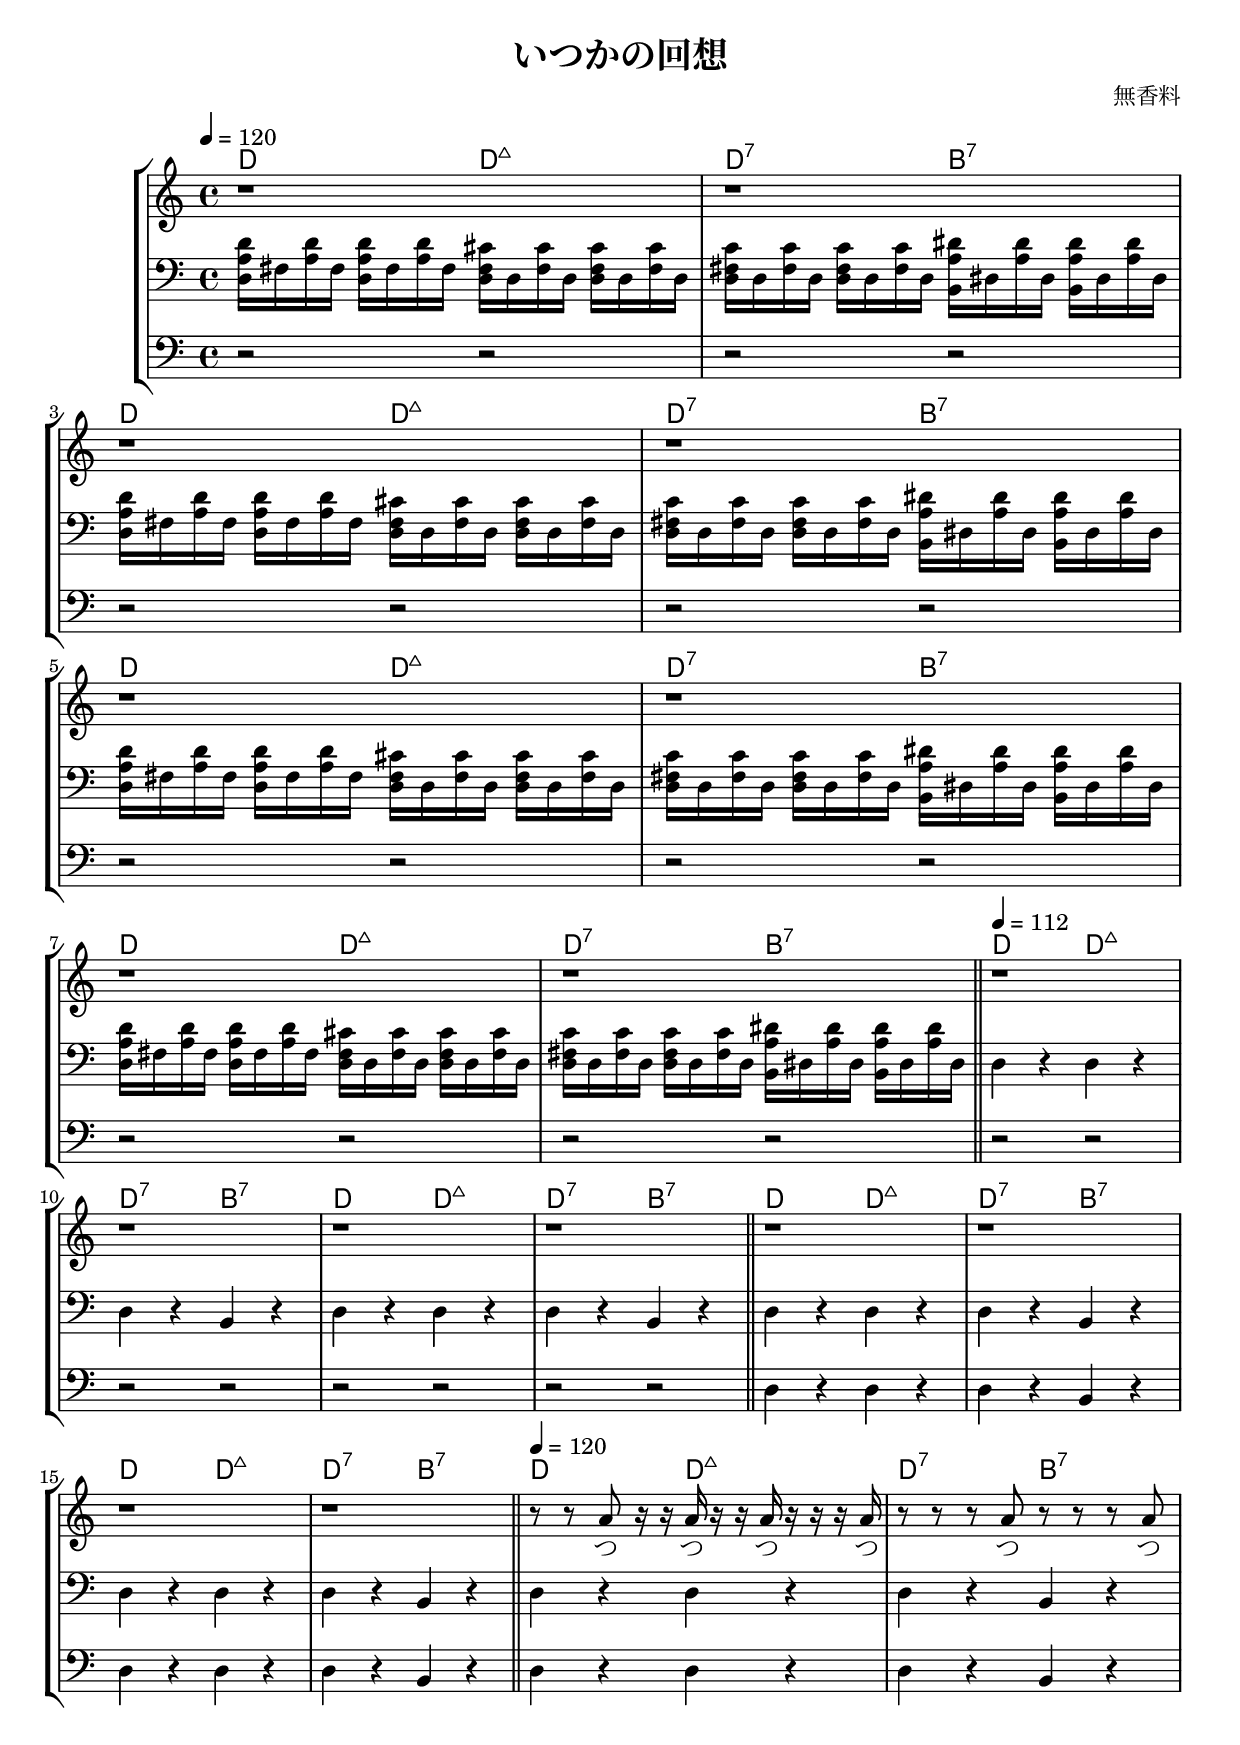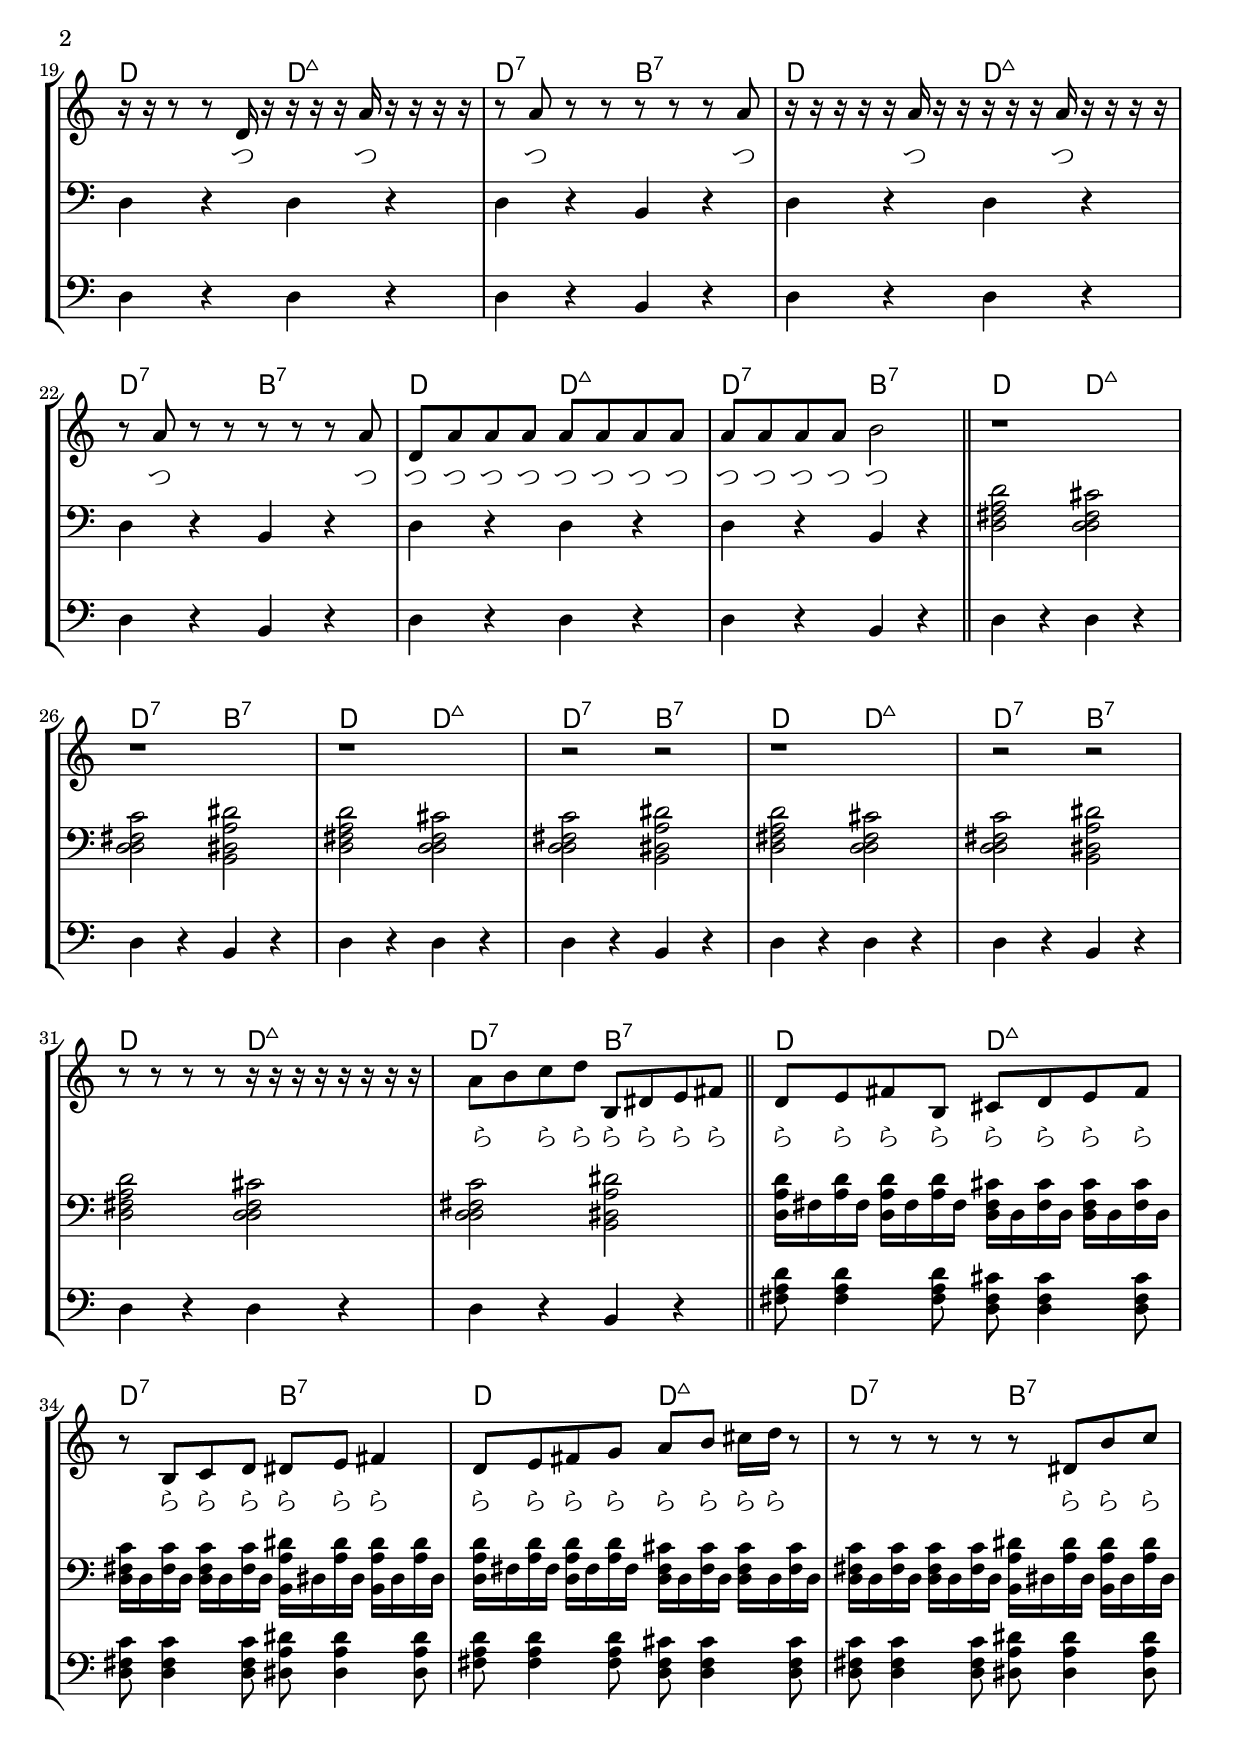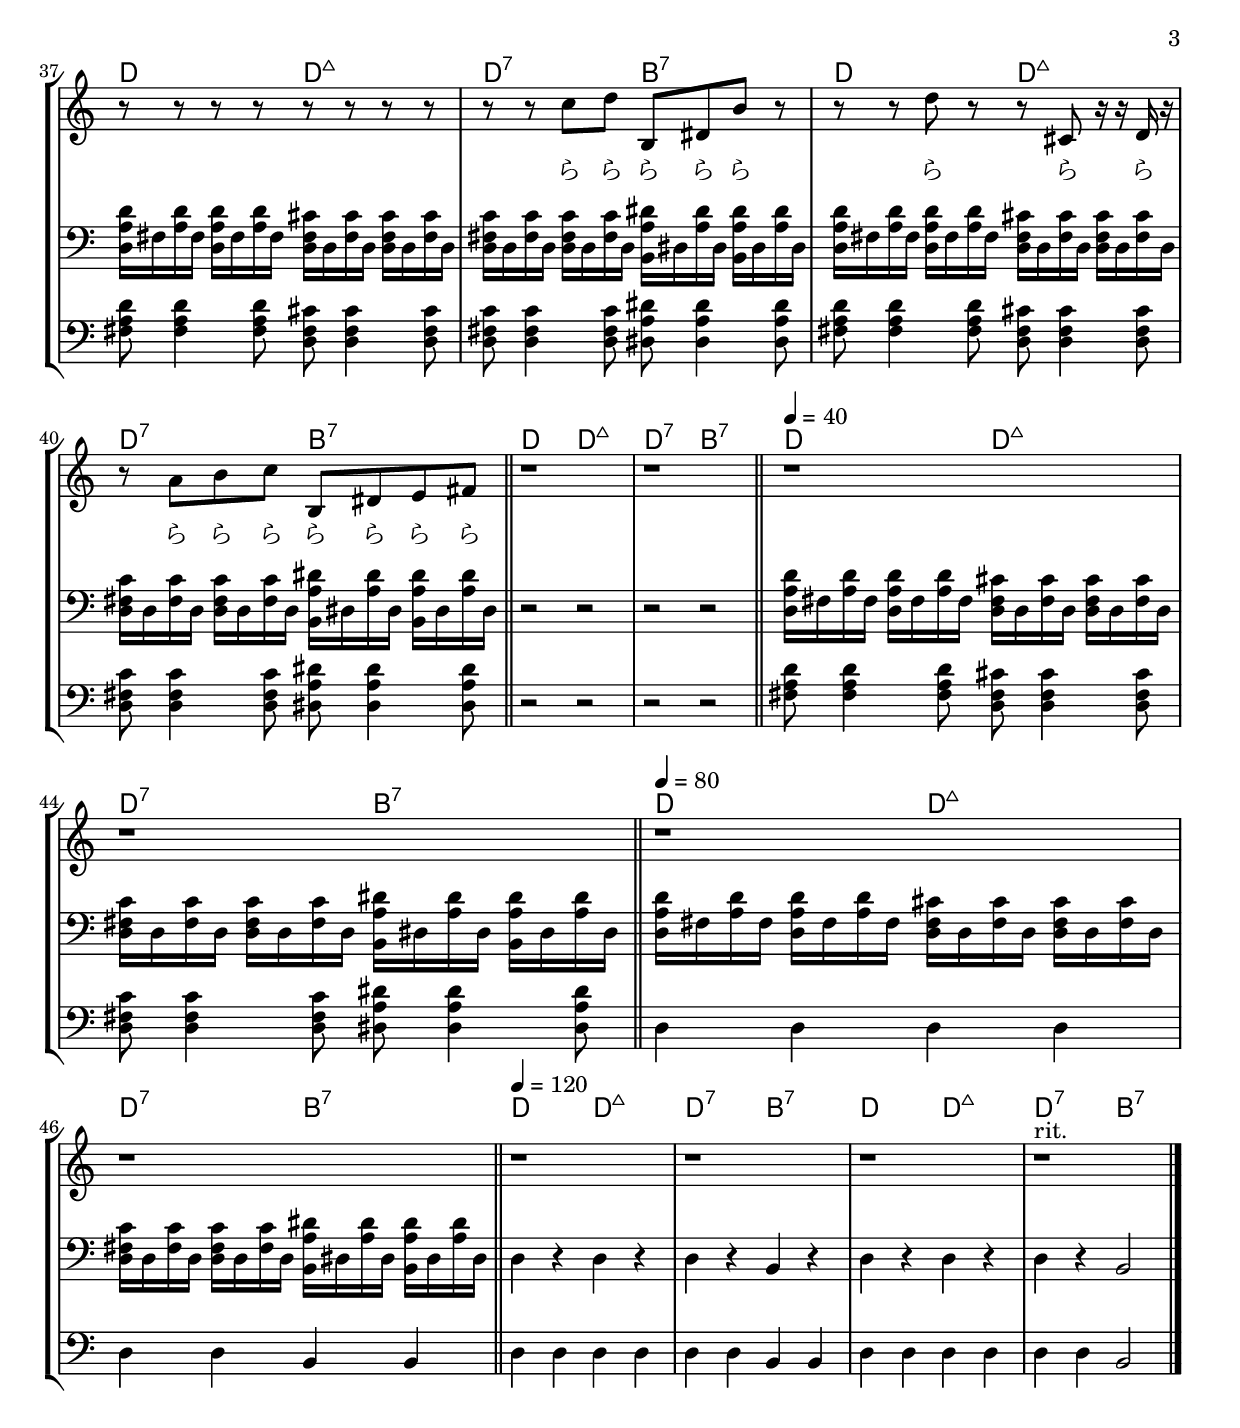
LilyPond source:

\version "2.12.1"

\header {
	title = \markup {いつかの回想}
	composer = \markup \center-column {無香料}
}

harmony = \chordmode {
	d2 d:maj7 d:7 b:7 d d:maj7 d:7 b:7 d d:maj7 d:7 b:7 d d:maj7 d:7 b:7 

	d d:maj7 d:7 b:7 d d:maj7 d:7 b:7 

	d d:maj7 d:7 b:7 d d:maj7 d:7 b:7 

	d d:maj7 d:7 b:7 d d:maj7 d:7 b:7 d d:maj7 d:7 b:7 d d:maj7 d:7 b:7 

	d d:maj7 d:7 b:7 d d:maj7 d:7 b:7 d d:maj7 d:7 b:7 d d:maj7 d:7 b:7 

	d d:maj7 d:7 b:7 d d:maj7 d:7 b:7 d d:maj7 d:7 b:7 d d:maj7 d:7 b:7 

	d d:maj7 d:7 b:7 

	d d:maj7 d:7 b:7 

	d d:maj7 d:7 b:7 

	d d:maj7 d:7 b:7 d d:maj7 d:7 b:7 
}

melody = {
	\key c \major
	\tempo 4 = 120
	r1 | r1 | r1 | r1 | r1 | r1 | r1 | r1   
	\tempo 4 = 112
	r1 | r1 | r1 | r1   
	r1 | r1 | r1 | r1   
	\set Staff.midiInstrument = #"Breath Noise"
		\tempo 4 = 120
 r8  r8  a'8  r16  r16  a'16  r16  r16  a'16  r16  r16  r16  a'16 
	r8  r8  r8  a'8  r8  r8  r8  a'8 
	r16  r16  r8  r8  d'16  r16  r16  r16  r16  a'16  r16  r16  r16  r16 
	r8  a'8  r8  r8  r8  r8  r8  a'8 
	r16  r16  r16  r16  r16  a'16  r16  r16  r16  r16  r16  a'16  r16  r16  r16  r16 
	r8  a'8  r8  r8  r8  r8  r8  a'8 
	d'8  a'8  a'8  a'8  a'8  a'8  a'8  a'8 
	a'8  a'8  a'8  a'8  b'2
	\set Staff.midiInstrument = #"FX 3 (crystal)"
	 r1~ 
	r1 
	 r1~ 
	r2  r2 
	r1~ 
	r2  r2 
	r8  r8  r8  r8  r16  r16  r16  r16  r16  r16  r16  r16 
	a'8  b'8  c''8  d''8  b8  dis'8  e'8  fis'8
	\set Staff.midiInstrument = #"FX 3 (crystal)"
	 d'8  e'8  fis'8  b8  cis'8  d'8  e'8  fis'8 
	r8  b8  c'8  d'8  dis'8  e'8  fis'4 
	d'8  e'8  fis'8  g'8  a'8  b'8  cis''16  d''16  r8 
	r8  r8  r8  r8  r8  dis'8  b'8  c''8 
	r8  r8  r8  r8  r8  r8  r8  r8 
	r8  r8  c''8  d''8  b8  dis'8  b'8  r8 
	r8  r8  d''8  r8  r8  cis'8  r16  r16  d'16  r16 
	r8  a'8  b'8  c''8  b8  dis'8  e'8  fis'8
	r1 | r1   
	\tempo 4 = 40
	r1 | r1   
	\tempo 4 = 80
	r1 | r1   
	\tempo 4 = 120
	r1 | r1 | r1 | r1^"rit." \bar "|."
}

words = \lyricmode {
	
	
	
	つ  つ  つ  つ  つ  つ  つ  つ  つ  つ  つ  つ  つ  つ  つ  つ  つ  つ  つ  つ  つ  つ  つ  つ  つ  つ  つ  
	ら  ら  ら  ら  ら  ら  ら  ら  
	ら  ら  ら  ら  ら  ら  ら  ら  ら  ら  ら  ら  ら  ら  ら  ら  ら  ら  ら  ら  ら  ら  ら  ら  ら  ら  ら  ら  ら  ら  ら  ら  ら  ら  ら  ら  ら  ら  ら  ら  
	
	
	
	
}

tempochange = {
	\tempo 4 = 120
	r1 | r1 | r1 | r1 | r1 | r1 | r1 | r1 \bar "||"
	\tempo 4 = 112
	r1 | r1 | r1 | r1 \bar "||"
	\tempo 4 = 112
	r1 | r1 | r1 | r1 \bar "||"
	\tempo 4 = 120
	r1 | r1 | r1 | r1 | r1 | r1 | r1 | r1 \bar "||"
	\tempo 4 = 120
	r1 | r1 | r1 | r1 | r1 | r1 | r1 | r1 \bar "||"
	\tempo 4 = 120
	r1 | r1 | r1 | r1 | r1 | r1 | r1 | r1 \bar "||"
	\tempo 4 = 120
	r1 | r1 \bar "||"
	\tempo 4 = 40
	r1 | r1 \bar "||"
	\tempo 4 = 80
	r1 | r1 \bar "||"
	\tempo 4 = 120
	r1 | r1 | r1 | \tempo 4 = 90 r2 \tempo 4 = 80 r2 \bar "|."
}

mainacc = {
	\clef bass
	\set Staff.midiInstrument = #"Music box"
	\key c \major
	\tempo 4 = 120
	<d a d'>16 fis16 <a d'>16 fis16   <d a d'>16 fis16 <a d'>16 fis16
	<d fis cis'>16 d16 <fis cis'>16 d16   <d fis cis'>16 d16 <fis cis'>16 d16
	<d fis c'>16 d16 <fis c'>16 d16   <d fis c'>16 d16 <fis c'>16 d16
	<b, a dis'>16 dis16 <a dis'>16 dis16   <b, a dis'>16 dis16 <a dis'>16 dis16
	<d a d'>16 fis16 <a d'>16 fis16   <d a d'>16 fis16 <a d'>16 fis16
	<d fis cis'>16 d16 <fis cis'>16 d16   <d fis cis'>16 d16 <fis cis'>16 d16
	<d fis c'>16 d16 <fis c'>16 d16   <d fis c'>16 d16 <fis c'>16 d16
	<b, a dis'>16 dis16 <a dis'>16 dis16   <b, a dis'>16 dis16 <a dis'>16 dis16
	<d a d'>16 fis16 <a d'>16 fis16   <d a d'>16 fis16 <a d'>16 fis16
	<d fis cis'>16 d16 <fis cis'>16 d16   <d fis cis'>16 d16 <fis cis'>16 d16
	<d fis c'>16 d16 <fis c'>16 d16   <d fis c'>16 d16 <fis c'>16 d16
	<b, a dis'>16 dis16 <a dis'>16 dis16   <b, a dis'>16 dis16 <a dis'>16 dis16
	<d a d'>16 fis16 <a d'>16 fis16   <d a d'>16 fis16 <a d'>16 fis16
	<d fis cis'>16 d16 <fis cis'>16 d16   <d fis cis'>16 d16 <fis cis'>16 d16
	<d fis c'>16 d16 <fis c'>16 d16   <d fis c'>16 d16 <fis c'>16 d16
	<b, a dis'>16 dis16 <a dis'>16 dis16   <b, a dis'>16 dis16 <a dis'>16 dis16
	\bar "||"

	\set Staff.midiInstrument = #"Reverse Cymbal"
	\tempo 4 = 112
	d4 r4
	d4 r4
	d4 r4
	b,4 r4
	d4 r4
	d4 r4
	d4 r4
	b,4 r4
	\bar "||"

	\set Staff.midiInstrument = #"Reverse Cymbal"
	d4 r4
	d4 r4
	d4 r4
	b,4 r4
	d4 r4
	d4 r4
	d4 r4
	b,4 r4
	\bar "||"

	\set Staff.midiInstrument = #"Synth Voice"
	\tempo 4 = 120
	d4 r4
	d4 r4
	d4 r4
	b,4 r4
	d4 r4
	d4 r4
	d4 r4
	b,4 r4
	d4 r4
	d4 r4
	d4 r4
	b,4 r4
	d4 r4
	d4 r4
	d4 r4
	b,4 r4
	\bar "||"

	\set Staff.midiInstrument = #"Breath Noise"
	<d fis a d'>2
	<d d fis cis'>2
	<d d fis c'>2
	<b, dis a dis'>2
	<d fis a d'>2
	<d d fis cis'>2
	<d d fis c'>2
	<b, dis a dis'>2
	<d fis a d'>2
	<d d fis cis'>2
	<d d fis c'>2
	<b, dis a dis'>2
	<d fis a d'>2
	<d d fis cis'>2
	<d d fis c'>2
	<b, dis a dis'>2
	\bar "||"

	\set Staff.midiInstrument = #"FX 1 (rain)"
	<d a d'>16 fis16 <a d'>16 fis16   <d a d'>16 fis16 <a d'>16 fis16
	<d fis cis'>16 d16 <fis cis'>16 d16   <d fis cis'>16 d16 <fis cis'>16 d16
	<d fis c'>16 d16 <fis c'>16 d16   <d fis c'>16 d16 <fis c'>16 d16
	<b, a dis'>16 dis16 <a dis'>16 dis16   <b, a dis'>16 dis16 <a dis'>16 dis16
	<d a d'>16 fis16 <a d'>16 fis16   <d a d'>16 fis16 <a d'>16 fis16
	<d fis cis'>16 d16 <fis cis'>16 d16   <d fis cis'>16 d16 <fis cis'>16 d16
	<d fis c'>16 d16 <fis c'>16 d16   <d fis c'>16 d16 <fis c'>16 d16
	<b, a dis'>16 dis16 <a dis'>16 dis16   <b, a dis'>16 dis16 <a dis'>16 dis16
	<d a d'>16 fis16 <a d'>16 fis16   <d a d'>16 fis16 <a d'>16 fis16
	<d fis cis'>16 d16 <fis cis'>16 d16   <d fis cis'>16 d16 <fis cis'>16 d16
	<d fis c'>16 d16 <fis c'>16 d16   <d fis c'>16 d16 <fis c'>16 d16
	<b, a dis'>16 dis16 <a dis'>16 dis16   <b, a dis'>16 dis16 <a dis'>16 dis16
	<d a d'>16 fis16 <a d'>16 fis16   <d a d'>16 fis16 <a d'>16 fis16
	<d fis cis'>16 d16 <fis cis'>16 d16   <d fis cis'>16 d16 <fis cis'>16 d16
	<d fis c'>16 d16 <fis c'>16 d16   <d fis c'>16 d16 <fis c'>16 d16
	<b, a dis'>16 dis16 <a dis'>16 dis16   <b, a dis'>16 dis16 <a dis'>16 dis16
	\bar "||"

	\set Staff.midiInstrument = #"Acoustic grand"
	r2
	r2
	r2
	r2
	\bar "||"

	\set Staff.midiInstrument = #"Music box"
	\tempo 4 = 40
	<d a d'>16 fis16 <a d'>16 fis16   <d a d'>16 fis16 <a d'>16 fis16
	<d fis cis'>16 d16 <fis cis'>16 d16   <d fis cis'>16 d16 <fis cis'>16 d16
	<d fis c'>16 d16 <fis c'>16 d16   <d fis c'>16 d16 <fis c'>16 d16
	<b, a dis'>16 dis16 <a dis'>16 dis16   <b, a dis'>16 dis16 <a dis'>16 dis16
	\bar "||"

	\set Staff.midiInstrument = #"Music box"
	\tempo 4 = 80
	<d a d'>16 fis16 <a d'>16 fis16   <d a d'>16 fis16 <a d'>16 fis16
	<d fis cis'>16 d16 <fis cis'>16 d16   <d fis cis'>16 d16 <fis cis'>16 d16
	<d fis c'>16 d16 <fis c'>16 d16   <d fis c'>16 d16 <fis c'>16 d16
	<b, a dis'>16 dis16 <a dis'>16 dis16   <b, a dis'>16 dis16 <a dis'>16 dis16
	\bar "||"

	\set Staff.midiInstrument = #"Reverse Cymbal"
	\tempo 4 = 120
	d4 r4
	d4 r4
	d4 r4
	b,4 r4
	d4 r4
	d4 r4
	d4 r4
	b,2
	\bar "|."
}

subacc = {
	\clef bass
	\set Staff.midiInstrument = #"Acoustic grand"
	\key c \major
	\tempo 4 = 120
	r2
	r2
	r2
	r2
	r2
	r2
	r2
	r2
	r2
	r2
	r2
	r2
	r2
	r2
	r2
	r2
	\bar "||"

	\set Staff.midiInstrument = #"Acoustic grand"
	\tempo 4 = 112
	r2
	r2
	r2
	r2
	r2
	r2
	r2
	r2
	\bar "||"

	\set Staff.midiInstrument = #"Choir Aahs"
	d4 r4
	d4 r4
	d4 r4
	b,4 r4
	d4 r4
	d4 r4
	d4 r4
	b,4 r4
	\bar "||"

	\set Staff.midiInstrument = #"Choir Aahs"
	\tempo 4 = 120
	d4 r4
	d4 r4
	d4 r4
	b,4 r4
	d4 r4
	d4 r4
	d4 r4
	b,4 r4
	d4 r4
	d4 r4
	d4 r4
	b,4 r4
	d4 r4
	d4 r4
	d4 r4
	b,4 r4
	\bar "||"

	\set Staff.midiInstrument = #"Breath Noise"
	d4 r4
	d4 r4
	d4 r4
	b,4 r4
	d4 r4
	d4 r4
	d4 r4
	b,4 r4
	d4 r4
	d4 r4
	d4 r4
	b,4 r4
	d4 r4
	d4 r4
	d4 r4
	b,4 r4
	\bar "||"

	\set Staff.midiInstrument = #"Synthstrings 2"
	<fis a d'>8 <fis a d'>4 <fis a d'>8
	<d fis cis'>8 <d fis cis'>4 <d fis cis'>8
	<d fis c'>8 <d fis c'>4 <d fis c'>8
	<dis a dis'>8 <dis a dis'>4 <dis a dis'>8
	<fis a d'>8 <fis a d'>4 <fis a d'>8
	<d fis cis'>8 <d fis cis'>4 <d fis cis'>8
	<d fis c'>8 <d fis c'>4 <d fis c'>8
	<dis a dis'>8 <dis a dis'>4 <dis a dis'>8
	<fis a d'>8 <fis a d'>4 <fis a d'>8
	<d fis cis'>8 <d fis cis'>4 <d fis cis'>8
	<d fis c'>8 <d fis c'>4 <d fis c'>8
	<dis a dis'>8 <dis a dis'>4 <dis a dis'>8
	<fis a d'>8 <fis a d'>4 <fis a d'>8
	<d fis cis'>8 <d fis cis'>4 <d fis cis'>8
	<d fis c'>8 <d fis c'>4 <d fis c'>8
	<dis a dis'>8 <dis a dis'>4 <dis a dis'>8
	\bar "||"

	\set Staff.midiInstrument = #"Acoustic grand"
	r2
	r2
	r2
	r2
	\bar "||"

	\set Staff.midiInstrument = #"Acoustic grand"
	\tempo 4 = 40
	<fis a d'>8 <fis a d'>4 <fis a d'>8
	<d fis cis'>8 <d fis cis'>4 <d fis cis'>8
	<d fis c'>8 <d fis c'>4 <d fis c'>8
	<dis a dis'>8 <dis a dis'>4 <dis a dis'>8
	\bar "||"

	\set Staff.midiInstrument = #"Breath Noise"
	\tempo 4 = 80
	d4 d4
	d4 d4
	d4 d4
	b,4 b,4
	\bar "||"

	\set Staff.midiInstrument = #"Breath Noise"
	\tempo 4 = 120
	d4 d4
	d4 d4
	d4 d4
	b,4 b,4
	d4 d4
	d4 d4
	d4 d4
	b,2
	\bar "|."
}

percA = {
	\drummode {
	r1 |r1 |r1 |r1 |r1 |r1 |r1 |r1 \bar "||"
	r1 |r1 |r1 |r1 \bar "||"
	r1 |r1 |r1 |r1 \bar "||"
	r1 |r1 |r1 |r1 |r1 |r1 |r1 |r1 \bar "||"
	r1 |r1 |r1 |r1 |r1 |r1 |r1 |r1 \bar "||"
	r8 cymr16 cymr16 cymr8 cymr16 cymr16 cymr8 cymr16 cymr16 cymr8 cymr8  |cymr8 cymr16 cymr16 cymr8 cymr16 cymr16 cymr8 cymr16 cymr16 cymr8 cymr8  |cymr8 cymr16 cymr16 cymr8 cymr16 cymr16 cymr8 cymr16 cymr16 cymr8 cymr16 cymr16  |cymr8 cymr16 cymr16 cymr8 cymr16 cymr16 cymr8 cymr16 cymr16 cymr8 cymr8  |r8 cymr16 cymr16 cymr8 cymr16 cymr16 cymr8 cymr16 cymr16 cymr8 cymr8  |cymr8 cymr16 cymr16 cymr8 cymr16 cymr16 cymr8 cymr16 cymr16 cymr8 cymr8  |cymr8 cymr16 cymr16 cymr8 cymr16 cymr16 cymr8 cymr16 cymr16 cymr8 cymr16 cymr16  |cymr8 cymr16 cymr16 cymr8 cymr16 cymr16 cymr8 cymr16 cymr16 cymr8 cymr8  \bar "||"
	r1 |r1 \bar "||"
	r1 |r1 \bar "||"
	r1 |r1 \bar "||"
	r1 |r1 |r1 |r1 \bar "|."
	}
}

percB = {
	\drummode {
	r1 |r1 |r1 |r1 |r1 |r1 |r1 |r1 \bar "||"
	r1 |r1 |r1 |r1 \bar "||"
	r1 |r1 |r1 |r1 \bar "||"
	r1 |r1 |r1 |r1 |r1 |r1 |r1 |r1 \bar "||"
	r1 |r1 |r1 |r1 |r1 |r1 |r1 |r1 \bar "||"
	r4 sn2 sn4  |r4 sn8 sn4. sn4  |r4 sn2 sn4  |r4 sn8 sn4. sn4  |r4 sn2 sn4  |r4 sn8 sn4. sn4  |r4 sn2 sn4  |r4 sn2 sn8 sn16 sn16  \bar "||"
	r1 |r1 \bar "||"
	r1 |r1 \bar "||"
	r1 |r1 \bar "||"
	r1 |r1 |r1 |r1 \bar "|."
	}
}

percC = {
	\drummode {
	r1 |r1 |r1 |r1 |r1 |r1 |r1 |r1 \bar "||"
	r1 |r1 |r1 |r1 \bar "||"
	r1 |r1 |r1 |r1 \bar "||"
	r1 |r1 |r1 |r1 |r1 |r1 |r1 |r1 \bar "||"
	r1 |r1 |r1 |r1 |r1 |r1 |r1 |r1 \bar "||"
	bd8. bd16 bd8. bd16 bd8. bd16 bd8. bd16  |bd8. bd16 bd8. bd16 bd8. bd16 bd4  |bd8. bd16 bd8. bd16 bd8. bd16 bd8. bd16  |bd8. bd16 bd8. bd16 bd8. bd16 bd4  |bd8. bd16 bd8. bd16 bd8. bd16 bd8. bd16  |bd8. bd16 bd8. bd16 bd8. bd16 bd4  |bd8. bd16 bd8. bd16 bd8. bd16 bd8. bd16  |bd8. bd16 bd8. bd16 bd8. bd16 bd8. bd16  \bar "||"
	r1 |r1 \bar "||"
	r1 |r1 \bar "||"
	r1 |r1 \bar "||"
	r1 |r1 |r1 |r1 \bar "|."
	}
}

percD = {
	\drummode {
	r1 |r1 |r1 |r1 |r1 |r1 |r1 |r1 \bar "||"
	r1 |r1 |r1 |r1 \bar "||"
	r1 |r1 |r1 |r1 \bar "||"
	r1 |r1 |r1 |r1 |r1 |r1 |r1 |r1 \bar "||"
	r1 |r1 |r1 |r1 |r1 |r1 |r1 |r1 \bar "||"
	r1  |r2 r16 tommh4. r16  |r1  |r2 r16 tommh4. r16  |r1  |r2 r16 tommh4. r16  |r1  |r4. tommh2 r8  \bar "||"
	r1 |r1 \bar "||"
	r1 |r1 \bar "||"
	r1 |r1 \bar "||"
	r1 |r1 |r1 |r1 \bar "|."
	}
}

percE = {
	\drummode {
	r1 |r1 |r1 |r1 |r1 |r1 |r1 |r1 \bar "||"
	r1 |r1 |r1 |r1 \bar "||"
	r1 |r1 |r1 |r1 \bar "||"
	r1 |r1 |r1 |r1 |r1 |r1 |r1 |r1 \bar "||"
	r1 |r1 |r1 |r1 |r1 |r1 |r1 |r1 \bar "||"
	r1  |r2. r8 toml8  |r1  |r2. r8 toml8  |r1  |r2. r8 toml8  |r1  |r2 r16 toml4. r16  \bar "||"
	r1 |r1 \bar "||"
	r1 |r1 \bar "||"
	r1 |r1 \bar "||"
	r1 |r1 |r1 |r1 \bar "|."
	}
}

percF = {
	\drummode {
	r1 | r1 | r1 | r1 | r1 | r1 | r1 | r1 \bar "||"
	r1 | r1 | r1 | r1 \bar "||"
	r1 | r1 | r1 | r1 \bar "||"
	r1 | r1 | r1 | r1 | r1 | r1 | r1 | r1 \bar "||"
	r1 | r1 | r1 | r1 | r1 | r1 | r1 | r1 \bar "||"
	cymc1  |r1 |r1 |r1 |cymc1  |r1 |r1 |r1 \bar "||"
	r1 | r1 \bar "||"
	r1 | r1 \bar "||"
	r1 | r1 \bar "||"
	r1 | r1 | r1 | r1 \bar "|."
	}
}

\score {
	<<
		\new StaffGroup <<
			\new ChordNames {\harmony}
			\new Voice = "melody" {\melody}
			\new Lyrics \lyricsto "melody" \words
			\new Staff = "mainacc" {\mainacc}
			\new Staff = "subacc" {\subacc}
		>>
	>>
	\layout { }
}
